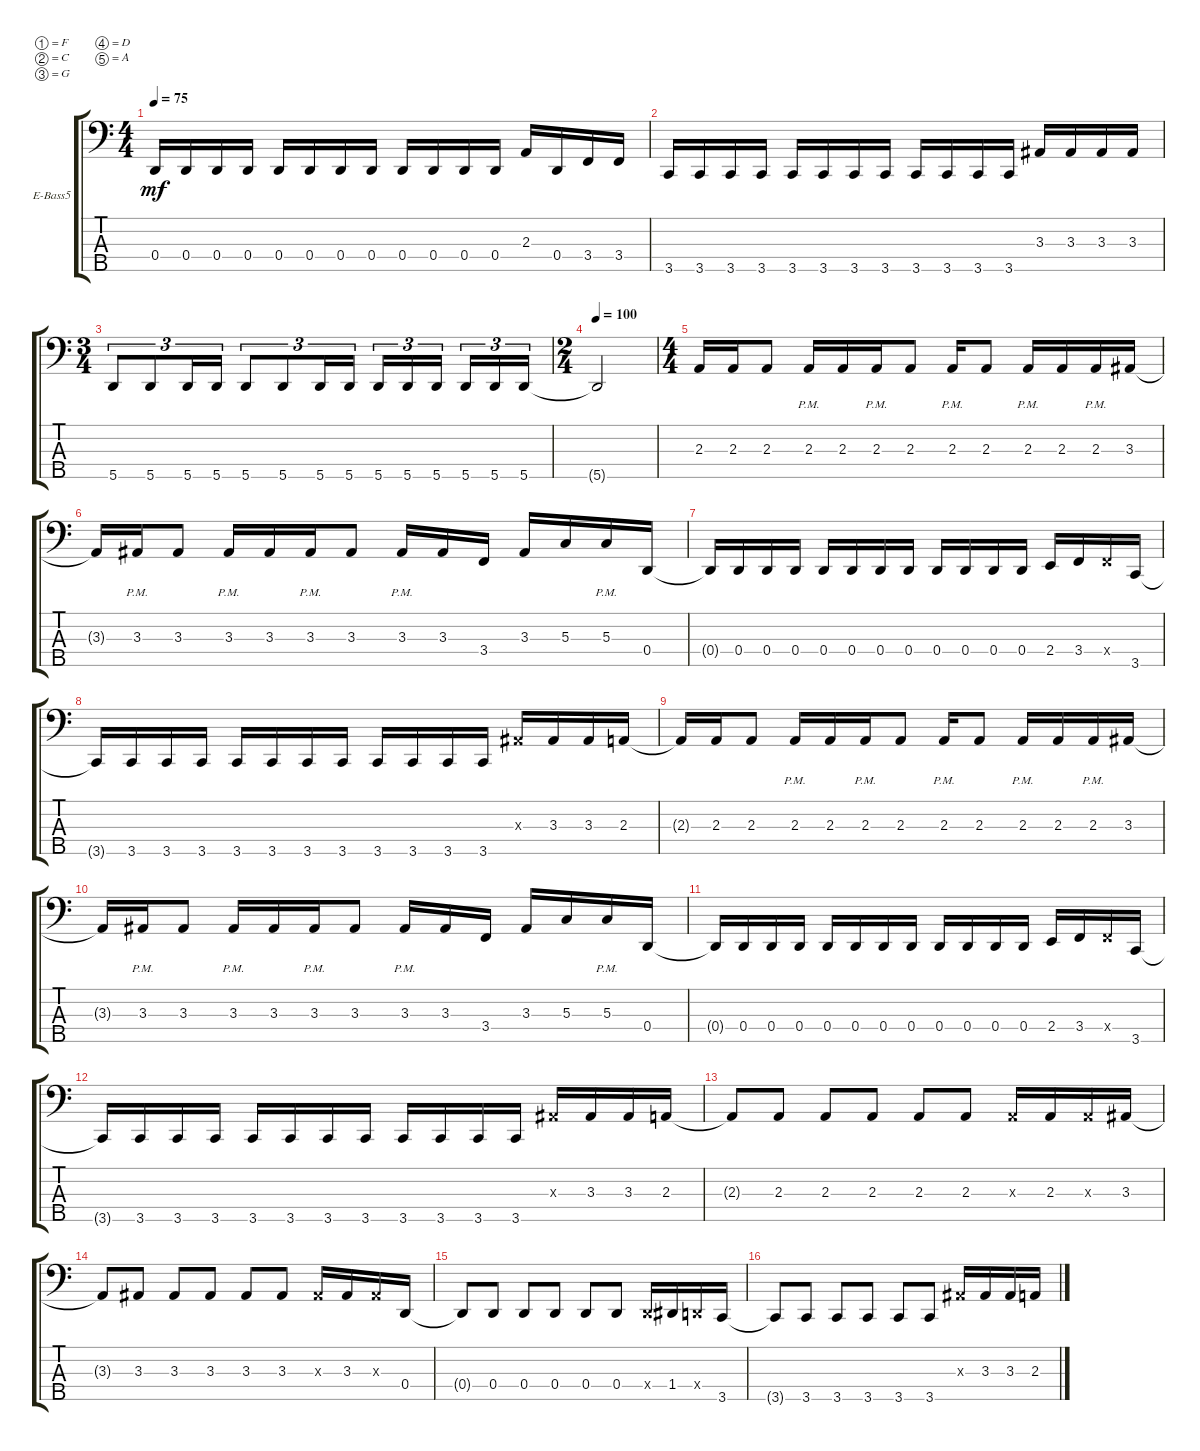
\defaultSystemsLayout 4
\bracketExtendMode groupsimilarinstruments
\firstSystemTrackNameOrientation horizontal
\otherSystemsTrackNameOrientation horizontal
\track ("Electric Bass" "E-Bass5") {instrument electricbassfinger}
\staff {score tabs}
\tuning (F2 C2 G1 D1 A0)
\ts (4 4)
\tempo 75
\clef f4
\ks c
0.4.16{dy mf} 0.4.16 0.4.16 0.4.16 0.4.16 0.4.16 0.4.16 0.4.16 0.4.16 0.4.16 0.4.16 0.4.16 2.3.16 0.4.16 3.4.16 3.4.16 |
3.5.16 3.5.16 3.5.16 3.5.16 3.5.16 3.5.16 3.5.16 3.5.16 3.5.16 3.5.16 3.5.16 3.5.16 3.3.16 3.3.16 3.3.16 3.3.16 |
\ts (3 4)
5.5.8{tu (3 2)} 5.5.8{tu (3 2)} 5.5.16{tu (3 2)} 5.5.16{tu (3 2)} 5.5.8{tu (3 2)} 5.5.8{tu (3 2)} 5.5.16{tu (3 2)} 5.5.16{tu (3 2)} 5.5.16{tu (3 2)} 5.5.16{tu (3 2)} 5.5.16{tu (3 2)} 5.5.16{tu (3 2)} 5.5.16{tu (3 2)} 5.5.16{tu (3 2)} |
\ts (2 4)
\tempo 100
5.5{t}.2 |
\ts (4 4)
2.3.16 2.3.16 2.3.8 2.3{pm}.16 2.3.16 2.3{pm}.16 2.3.8 2.3{pm}.16 2.3.8 2.3{pm}.16 2.3.16 2.3{pm}.16 3.3.16 |
3.3{t}.16 3.3{pm}.16 3.3.8 3.3{pm}.16 3.3.16 3.3{pm}.16 3.3.8 3.3{pm}.16 3.3.16 3.4.16 3.3.16 5.3.16 5.3{pm}.16 0.4.16 |
0.4{t}.16 0.4.16 0.4.16 0.4.16 0.4.16 0.4.16 0.4.16 0.4.16 0.4.16 0.4.16 0.4.16 0.4.16 2.4.16 3.4.16 3.4{x}.16 3.5.16 |
3.5{t}.16 3.5.16 3.5.16 3.5.16 3.5.16 3.5.16 3.5.16 3.5.16 3.5.16 3.5.16 3.5.16 3.5.16 3.3{x}.16 3.3.16 3.3.16 2.3.16 |
2.3{t}.16 2.3.16 2.3.8 2.3{pm}.16 2.3.16 2.3{pm}.16 2.3.8 2.3{pm}.16 2.3.8 2.3{pm}.16 2.3.16 2.3{pm}.16 3.3.16 |
3.3{t}.16 3.3{pm}.16 3.3.8 3.3{pm}.16 3.3.16 3.3{pm}.16 3.3.8 3.3{pm}.16 3.3.16 3.4.16 3.3.16 5.3.16 5.3{pm}.16 0.4.16 |
0.4{t}.16 0.4.16 0.4.16 0.4.16 0.4.16 0.4.16 0.4.16 0.4.16 0.4.16 0.4.16 0.4.16 0.4.16 2.4.16 3.4.16 3.4{x}.16 3.5.16 |
3.5{t}.16 3.5.16 3.5.16 3.5.16 3.5.16 3.5.16 3.5.16 3.5.16 3.5.16 3.5.16 3.5.16 3.5.16 3.3{x}.16 3.3.16 3.3.16 2.3.16 |
2.3{t}.8 2.3.8 2.3.8 2.3.8 2.3.8 2.3.8 2.3{x}.16 2.3.16 2.3{x}.16 3.3.16 |
3.3{t}.8 3.3.8 3.3.8 3.3.8 3.3.8 3.3.8 3.3{x}.16 3.3.16 3.3{x}.16 0.4.16 |
0.4{t}.8 0.4.8 0.4.8 0.4.8 0.4.8 0.4.8 0.4{x}.16 1.4.16 0.4{x}.16 3.5.16 |
3.5{t}.8 3.5.8 3.5.8 3.5.8 3.5.8 3.5.8 3.3{x}.16 3.3.16 3.3.16 2.3.16
